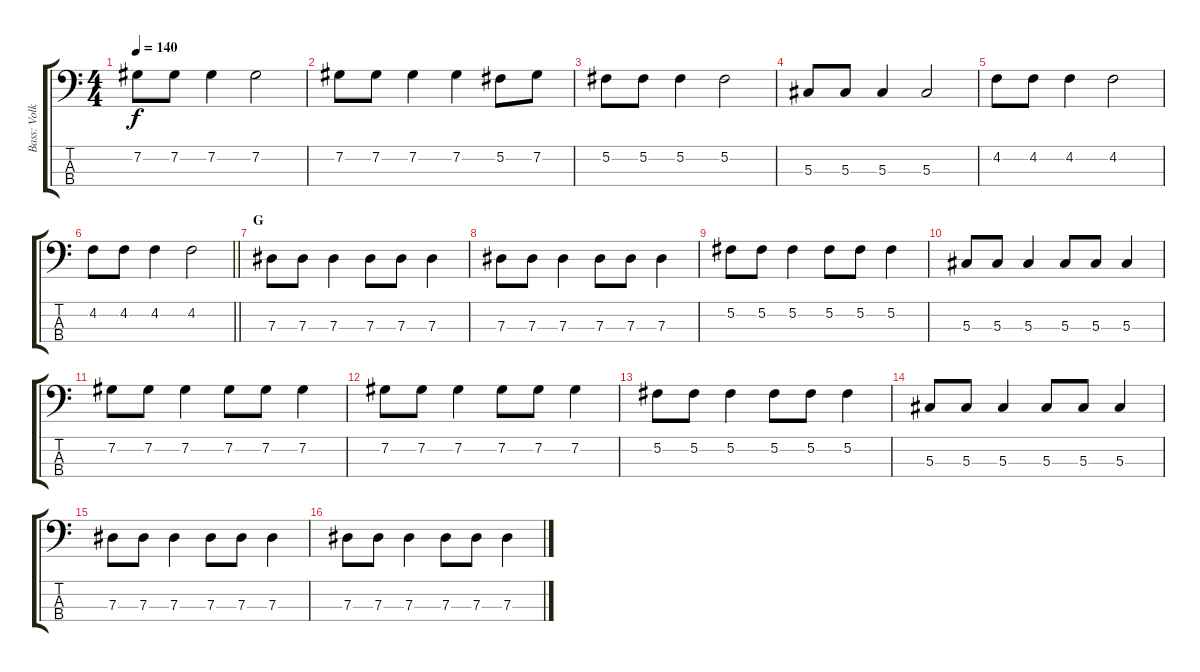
\track ("Bass: Volker" "Bass: Volk") {instrument electricbassfinger}
\staff {score tabs}
\tuning (Gb2 Db2 Ab1 Eb1) {hide}
\ts (4 4)
\tempo 140
\clef f4
\ks c
7.2.8{dy f} 7.2.8 7.2.4 7.2.2 |
7.2.8 7.2.8 7.2.4 7.2.4 5.2.8 7.2.8 |
5.2.8 5.2.8 5.2.4 5.2.2 |
5.3.8 5.3.8 5.3.4 5.3.2 |
4.2.8 4.2.8 4.2.4 4.2.2 |
\barLineRight lightlight
4.2.8 4.2.8 4.2.4 4.2.2 |
\section ("" "G")
7.3.8 7.3.8 7.3.4 7.3.8 7.3.8 7.3.4 |
7.3.8 7.3.8 7.3.4 7.3.8 7.3.8 7.3.4 |
5.2.8 5.2.8 5.2.4 5.2.8 5.2.8 5.2.4 |
5.3.8 5.3.8 5.3.4 5.3.8 5.3.8 5.3.4 |
7.2.8 7.2.8 7.2.4 7.2.8 7.2.8 7.2.4 |
7.2.8 7.2.8 7.2.4 7.2.8 7.2.8 7.2.4 |
5.2.8 5.2.8 5.2.4 5.2.8 5.2.8 5.2.4 |
5.3.8 5.3.8 5.3.4 5.3.8 5.3.8 5.3.4 |
7.3.8 7.3.8 7.3.4 7.3.8 7.3.8 7.3.4 |
7.3.8 7.3.8 7.3.4 7.3.8 7.3.8 7.3.4
